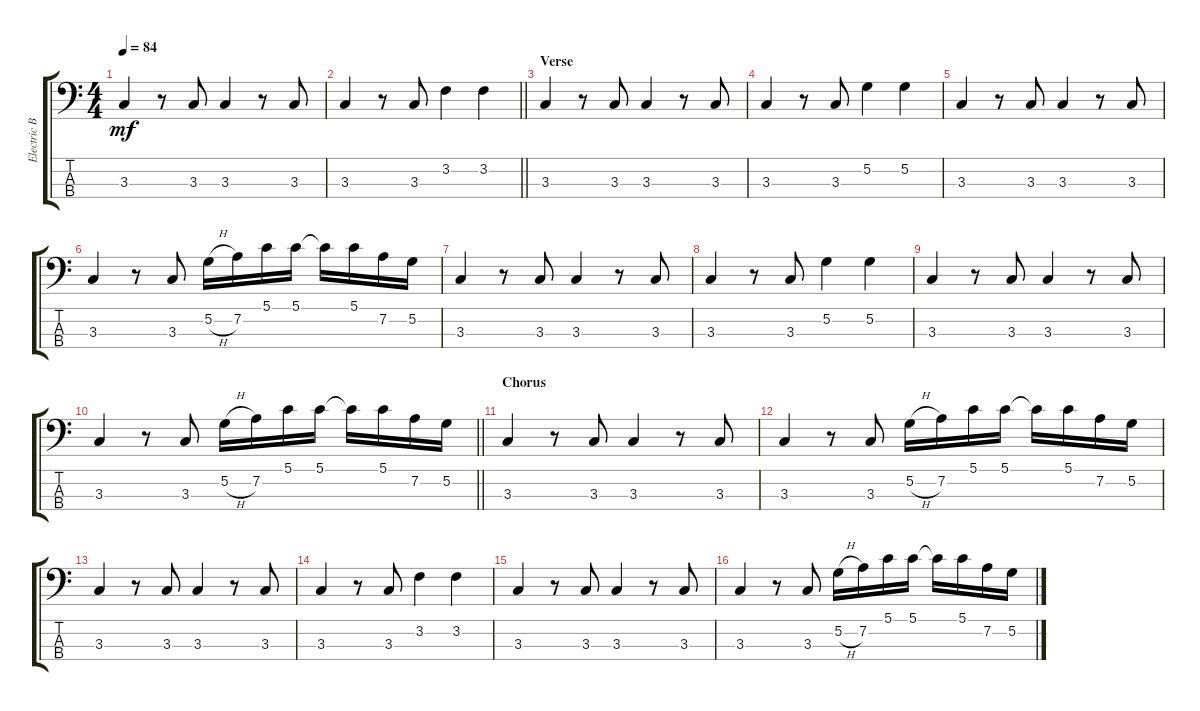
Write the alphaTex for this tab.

\track ("Electric Bass" "Electric B") {instrument electricbassfinger}
\staff {score tabs}
\tuning (G2 D2 A1 E1) {hide}
\ts (4 4)
\tempo 84
\clef f4
\ks c
3.3.4{dy mf} r.8 3.3.8 3.3.4 r.8 3.3.8 |
\barLineRight lightlight
3.3.4 r.8 3.3.8 3.2.4 3.2.4 |
\section ("" "Verse")
3.3.4 r.8 3.3.8 3.3.4 r.8 3.3.8 |
3.3.4 r.8 3.3.8 5.2.4 5.2.4 |
3.3.4 r.8 3.3.8 3.3.4 r.8 3.3.8 |
3.3.4 r.8 3.3.8 5.2{h}.16 7.2.16 5.1.16 5.1.16 5.1{t}.16 5.1.16 7.2.16 5.2.16 |
3.3.4 r.8 3.3.8 3.3.4 r.8 3.3.8 |
3.3.4 r.8 3.3.8 5.2.4 5.2.4 |
3.3.4 r.8 3.3.8 3.3.4 r.8 3.3.8 |
\barLineRight lightlight
3.3.4 r.8 3.3.8 5.2{h}.16 7.2.16 5.1.16 5.1.16 5.1{t}.16 5.1.16 7.2.16 5.2.16 |
\section ("" "Chorus")
3.3.4 r.8 3.3.8 3.3.4 r.8 3.3.8 |
3.3.4 r.8 3.3.8 5.2{h}.16 7.2.16 5.1.16 5.1.16 5.1{t}.16 5.1.16 7.2.16 5.2.16 |
3.3.4 r.8 3.3.8 3.3.4 r.8 3.3.8 |
3.3.4 r.8 3.3.8 3.2.4 3.2.4 |
3.3.4 r.8 3.3.8 3.3.4 r.8 3.3.8 |
3.3.4 r.8 3.3.8 5.2{h}.16 7.2.16 5.1.16 5.1.16 5.1{t}.16 5.1.16 7.2.16 5.2.16
